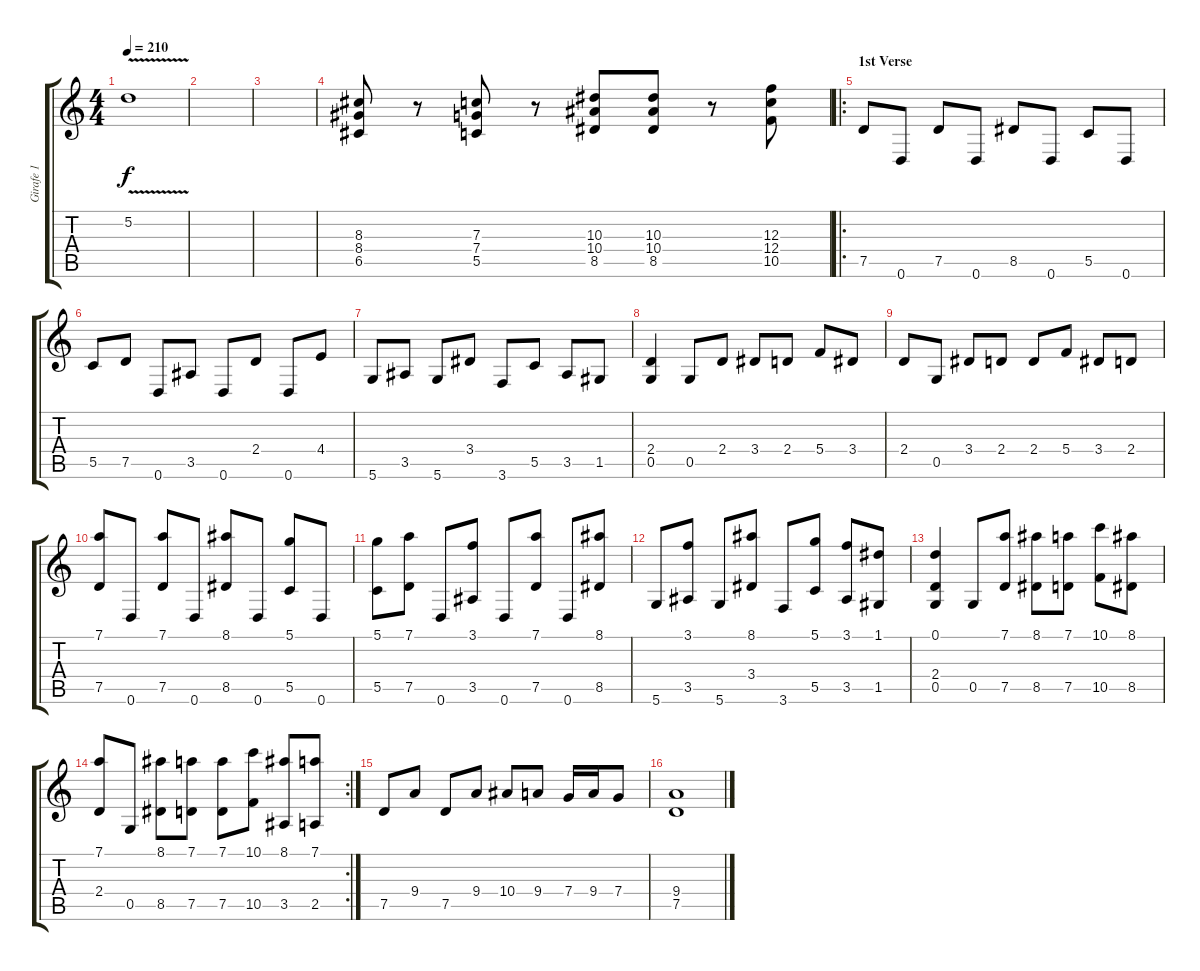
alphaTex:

\track ("Girafe 1" "Girafe 1") {instrument distortionguitar}
\staff {score tabs}
\tuning (D4 A3 F3 C3 G2 D2) {hide}
\ts (4 4)
\tempo 210
\clef g2
\ks c
5.2{v}.1{dy f} |
|
|
(8.3 8.4 6.5).8 r.8 (7.3 7.4 5.5).8 r.8 (10.3 10.4 8.5).8 (10.3 10.4 8.5).8 r.8 (12.3 12.4 10.5).8 |
\ro
\section ("" "1st Verse")
7.5.8 0.6.8 7.5.8 0.6.8 8.5.8 0.6.8 5.5.8 0.6.8 |
5.5.8 7.5.8 0.6.8 3.5.8 0.6.8 2.4.8 0.6.8 4.4.8 |
5.6.8 3.5.8 5.6.8 3.4.8 3.6.8 5.5.8 3.5.8 1.5.8 |
(2.4 0.5).4 0.5.8 2.4.8 3.4.8 2.4.8 5.4.8 3.4.8 |
2.4.8 0.5.8 3.4.8 2.4.8 2.4.8 5.4.8 3.4.8 2.4.8 |
(7.1 7.5).8 0.6.8 (7.1 7.5).8 0.6.8 (8.1 8.5).8 0.6.8 (5.1 5.5).8 0.6.8 |
(5.1 5.5).8 (7.1 7.5).8 0.6.8 (3.1 3.5).8 0.6.8 (7.1 7.5).8 0.6.8 (8.1 8.5).8 |
5.6.8 (3.1 3.5).8 5.6.8 (8.1 3.4).8 3.6.8 (5.1 5.5).8 (3.1 3.5).8 (1.1 1.5).8 |
(0.1 2.4 0.5).4 0.5.8 (7.1 7.5).8 (8.1 8.5).8 (7.1 7.5).8 (10.1 10.5).8 (8.1 8.5).8 |
\rc 2
(7.1 2.4).8 0.5.8 (8.1 8.5).8 (7.1 7.5).8 (7.1 7.5).8 (10.1 10.5).8 (8.1 3.5).8 (7.1 2.5).8 |
7.5.8 9.4.8 7.5.8 9.4.8 10.4.8 9.4.8 7.4.16 9.4.16 7.4.8 |
(9.4 7.5).1
